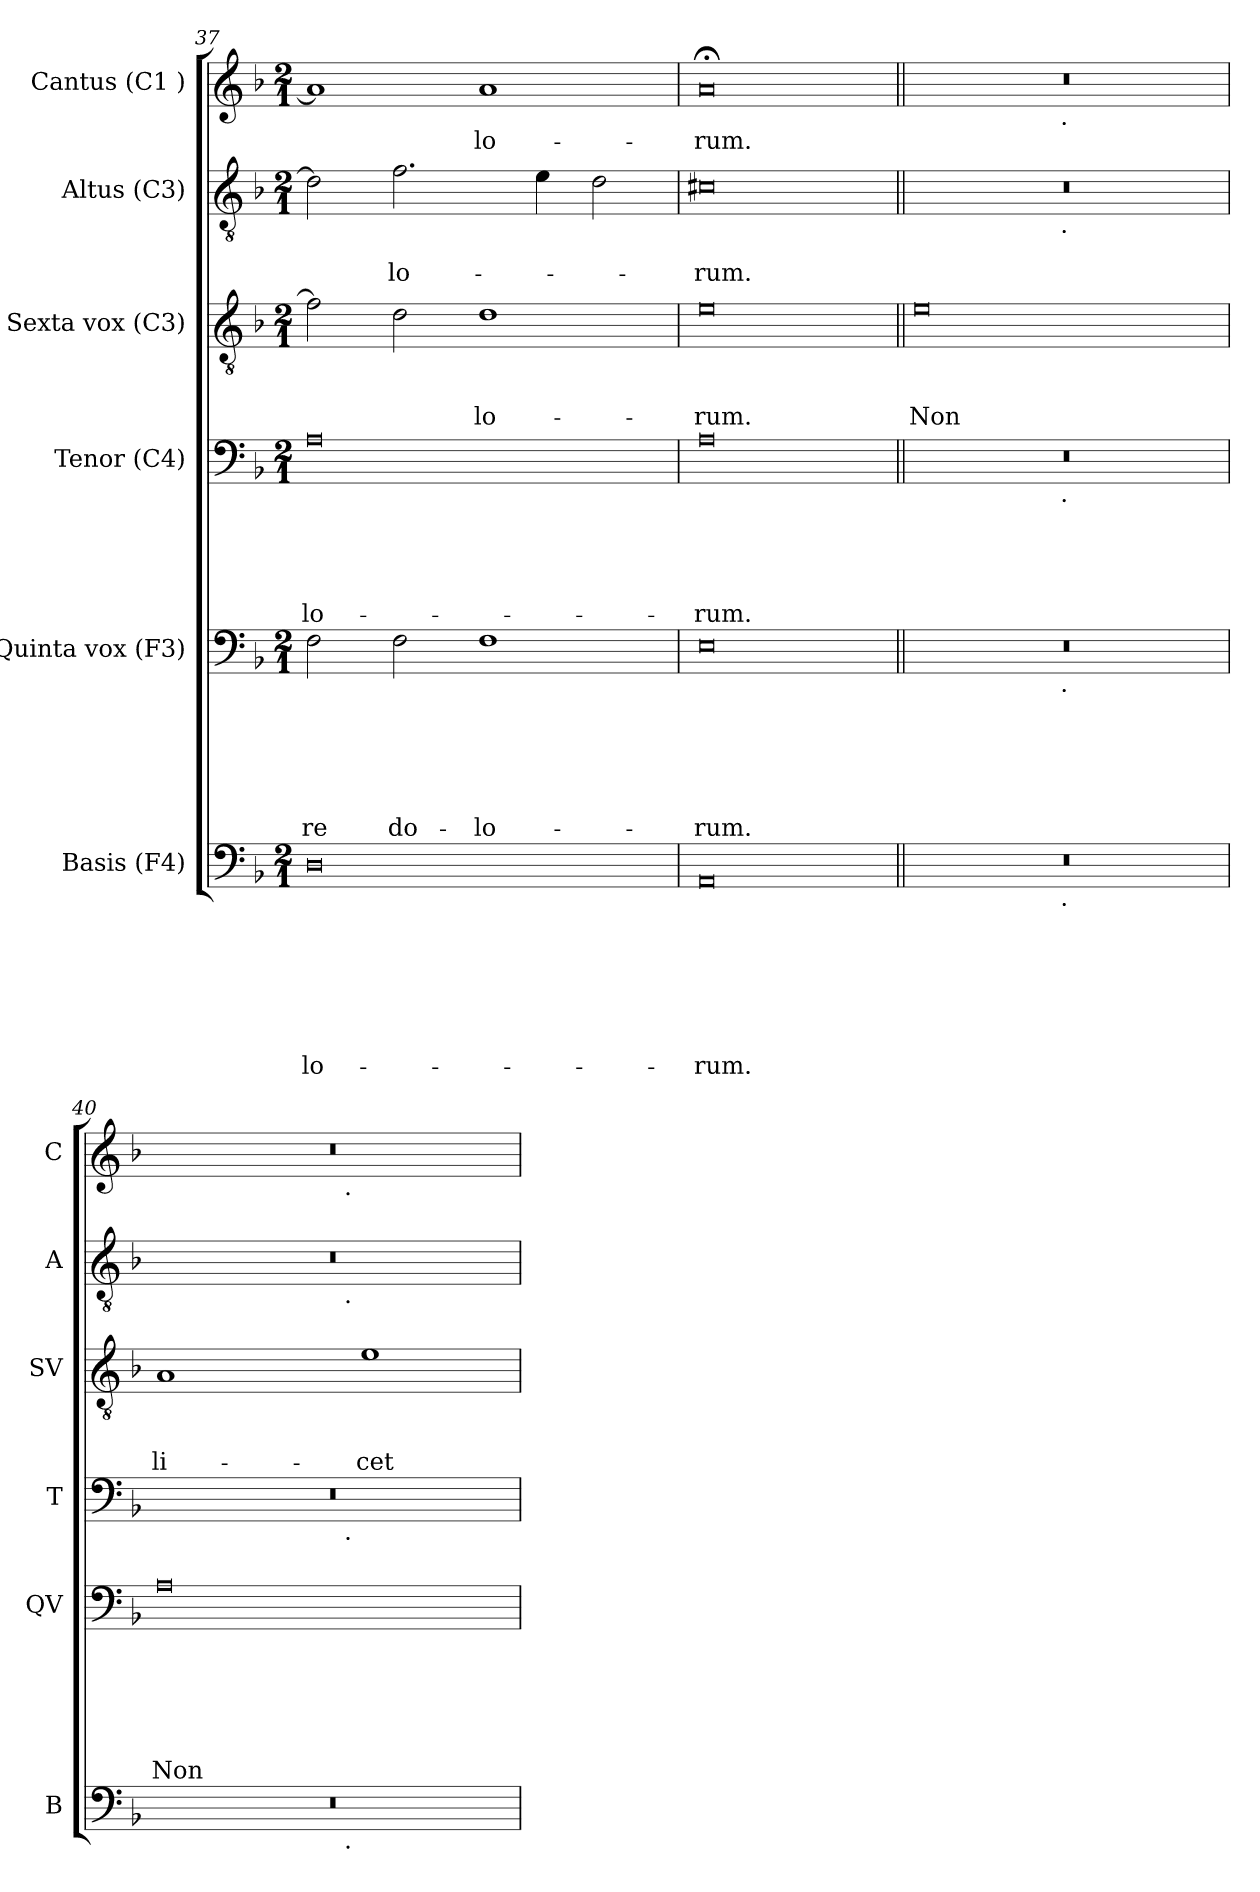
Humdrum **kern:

**kern	**text	**text	**text	**text	**text	**text	**text	**kern	**text	**text	**text	**text	**text	**text	**kern	**text	**text	**text	**text	**text	**kern	**text	**text	**text	**kern	**text	**text	**kern	**text
*part6	*part6	*part6	*part6	*part6	*part6	*part6	*part6	*part5	*part5	*part5	*part5	*part5	*part5	*part5	*part4	*part4	*part4	*part4	*part4	*part4	*part3	*part3	*part3	*part3	*part2	*part2	*part2	*part1	*part1
*staff6	*staff6	*staff6	*staff6	*staff6	*staff6	*staff6	*staff6	*staff5	*staff5	*staff5	*staff5	*staff5	*staff5	*staff5	*staff4	*staff4	*staff4	*staff4	*staff4	*staff4	*staff3	*staff3	*staff3	*staff3	*staff2	*staff2	*staff2	*staff1	*staff1
*I"Basis (F4)	*	*	*	*	*	*	*	*I"Quinta vox (F3)	*	*	*	*	*	*	*I"Tenor (C4)	*	*	*	*	*	*I"Sexta vox (C3)	*	*	*	*I"Altus (C3)	*	*	*I"Cantus (C1 )	*
*I'B	*	*	*	*	*	*	*	*I'QV	*	*	*	*	*	*	*I'T	*	*	*	*	*	*I'SV	*	*	*	*I'A	*	*	*I'C	*
*clefF4	*	*	*	*	*	*	*	*clefF4	*	*	*	*	*	*	*clefF4	*	*	*	*	*	*clefGv2	*	*	*	*clefGv2	*	*	*clefG2	*
*k[b-]	*	*	*	*	*	*	*	*k[b-]	*	*	*	*	*	*	*k[b-]	*	*	*	*	*	*k[b-]	*	*	*	*k[b-]	*	*	*k[b-]	*
*F:	*	*	*	*	*	*	*	*F:	*	*	*	*	*	*	*F:	*	*	*	*	*	*F:	*	*	*	*F:	*	*	*F:	*
*M2/1	*	*	*	*	*	*	*	*M2/1	*	*	*	*	*	*	*M2/1	*	*	*	*	*	*M2/1	*	*	*	*M2/1	*	*	*M2/1	*
=37	=37	=37	=37	=37	=37	=37	=37	=37	=37	=37	=37	=37	=37	=37	=37	=37	=37	=37	=37	=37	=37	=37	=37	=37	=37	=37	=37	=37	=37
!	!	!	!	!	!	!	!LO:LY:b:rj	!	!	!	!	!	!	!LO:LY:b	!	!	!	!	!	!LO:LY:b:rj	!	!	!	!	!	!	!	!	!
0D	.	.	.	.	.	.	-lo-	2F\	.	.	.	.	.	-re	0A	.	.	.	.	-lo-	2f\]	.	.	.	2d\]	.	.	1a]	.
!	!	!	!	!	!	!	!	!	!	!	!	!	!	!LO:LY:b	!	!	!	!	!	!	!	!	!	!	!	!	!LO:LY:b	!	!
.	.	.	.	.	.	.	.	2F\	.	.	.	.	.	do-	.	.	.	.	.	.	2d\	.	.	.	2.f\	.	-lo-	.	.
!	!	!	!	!	!	!	!	!	!	!	!	!	!	!LO:LY:b	!	!	!	!	!	!	!	!	!	!LO:LY:b	!	!	!	!	!LO:LY:b
.	.	.	.	.	.	.	.	1F	.	.	.	.	.	-lo-	.	.	.	.	.	.	1d	.	.	-lo-	.	.	.	1a	-lo-
.	.	.	.	.	.	.	.	.	.	.	.	.	.	.	.	.	.	.	.	.	.	.	.	.	4e\	.	.	.	.
.	.	.	.	.	.	.	.	.	.	.	.	.	.	.	.	.	.	.	.	.	.	.	.	.	2d\	.	.	.	.
=38	=38	=38	=38	=38	=38	=38	=38	=38	=38	=38	=38	=38	=38	=38	=38	=38	=38	=38	=38	=38	=38	=38	=38	=38	=38	=38	=38	=38	=38
!	!	!	!	!	!	!	!LO:LY:b	!	!	!	!	!	!	!LO:LY:b	!	!	!	!	!	!LO:LY:b	!	!	!	!LO:LY:b	!	!	!LO:LY:b	!	!LO:LY:b
0AA	.	.	.	.	.	.	-rum.	0E	.	.	.	.	.	-rum.	0A	.	.	.	.	-rum.	0e	.	.	-rum.	0c#X	.	-rum.	0a;	-rum.
=39||	=39||	=39||	=39||	=39||	=39||	=39||	=39||	=39||	=39||	=39||	=39||	=39||	=39||	=39||	=39||	=39||	=39||	=39||	=39||	=39||	=39||	=39||	=39||	=39||	=39||	=39||	=39||	=39||	=39||
!	!	!	!	!	!	!	!	!	!	!	!	!	!	!	!	!	!	!	!	!	!	!	!	!LO:LY:b	!	!	!	!	!
*^	*	*	*	*	*	*	*	*^	*	*	*	*	*	*	*^	*	*	*	*	*	*	*	*	*	*^	*	*	*^	*
0r	1ryy	.	.	.	.	.	.	.	0r	1ryy	.	.	.	.	.	.	0r	1ryy	.	.	.	.	.	0e	.	.	Non	0r	1ryy	.	.	0r	1ryy	.
.	32ryy	.	.	.	.	.	.	.	.	32ryy	.	.	.	.	.	.	.	32ryy	.	.	.	.	.	.	.	.	.	.	32ryy	.	.	.	32ryy	.
!	!	!	!	!	!	!	!	!	!	!	!	!	!	!	!	!	!	!	!	!	!	!	!	!	!	!	!	!	!	!	!	!	!LO:TX:b:t=.	!
!	!	!	!	!	!	!	!	!	!	!	!	!	!	!	!	!	!	!	!	!	!	!	!	!	!	!	!	!	!LO:TX:b:t=.	!	!	!	!	!
!	!	!	!	!	!	!	!	!	!	!	!	!	!	!	!	!	!	!LO:TX:b:t=.	!	!	!	!	!	!	!	!	!	!	!	!	!	!	!	!
!	!	!	!	!	!	!	!	!	!	!LO:TX:b:t=.	!	!	!	!	!	!	!	!	!	!	!	!	!	!	!	!	!	!	!	!	!	!	!	!
!	!LO:TX:b:t=.	!	!	!	!	!	!	!	!	!	!	!	!	!	!	!	!	!	!	!	!	!	!	!	!	!	!	!	!	!	!	!	!	!
.	2ryy	.	.	.	.	.	.	.	.	2ryy	.	.	.	.	.	.	.	2ryy	.	.	.	.	.	.	.	.	.	.	2ryy	.	.	.	2ryy	.
.	4...ryy	.	.	.	.	.	.	.	.	4...ryy	.	.	.	.	.	.	.	4...ryy	.	.	.	.	.	.	.	.	.	.	4...ryy	.	.	.	4...ryy	.
=40	=40	=40	=40	=40	=40	=40	=40	=40	=40	=40	=40	=40	=40	=40	=40	=40	=40	=40	=40	=40	=40	=40	=40	=40	=40	=40	=40	=40	=40	=40	=40	=40	=40	=40
!	!	!	!	!	!	!	!	!	!	!	!	!	!	!	!	!LO:LY:b	!	!	!	!	!	!	!	!	!	!	!LO:LY:b:rj	!	!	!	!	!	!	!
*	*	*	*	*	*	*	*	*	*v	*v	*	*	*	*	*	*	*	*	*	*	*	*	*	*	*	*	*	*	*	*	*	*	*	*
0r	2ryy	.	.	.	.	.	.	.	0A	.	.	.	.	.	Non	0r	2ryy	.	.	.	.	.	1A	.	.	li-	0r	2ryy	.	.	0r	2ryy	.
.	4...ryy	.	.	.	.	.	.	.	.	.	.	.	.	.	.	.	4...ryy	.	.	.	.	.	.	.	.	.	.	4...ryy	.	.	.	4...ryy	.
!	!	!	!	!	!	!	!	!	!	!	!	!	!	!	!	!	!	!	!	!	!	!	!	!	!	!	!	!	!	!	!	!LO:TX:b:t=.	!
!	!	!	!	!	!	!	!	!	!	!	!	!	!	!	!	!	!	!	!	!	!	!	!	!	!	!	!	!LO:TX:b:t=.	!	!	!	!	!
!	!	!	!	!	!	!	!	!	!	!	!	!	!	!	!	!	!LO:TX:b:t=.	!	!	!	!	!	!	!	!	!	!	!	!	!	!	!	!
!	!LO:TX:b:t=.	!	!	!	!	!	!	!	!	!	!	!	!	!	!	!	!	!	!	!	!	!	!	!	!	!	!	!	!	!	!	!	!
.	1ryy	.	.	.	.	.	.	.	.	.	.	.	.	.	.	.	1ryy	.	.	.	.	.	.	.	.	.	.	1ryy	.	.	.	1ryy	.
!	!	!	!	!	!	!	!	!	!	!	!	!	!	!	!	!	!	!	!	!	!	!	!	!	!	!LO:LY:b	!	!	!	!	!	!	!
.	.	.	.	.	.	.	.	.	.	.	.	.	.	.	.	.	.	.	.	.	.	.	1e	.	.	-cet	.	.	.	.	.	.	.
.	32ryy	.	.	.	.	.	.	.	.	.	.	.	.	.	.	.	32ryy	.	.	.	.	.	.	.	.	.	.	32ryy	.	.	.	32ryy	.
*	*	*	*	*	*	*	*	*	*	*	*	*	*	*	*	*	*	*	*	*	*	*	*	*	*	*	*v	*v	*	*	*	*	*
*v	*v	*	*	*	*	*	*	*	*	*	*	*	*	*	*	*v	*v	*	*	*	*	*	*	*	*	*	*	*	*	*v	*v	*
=	=	=	=	=	=	=	=	=	=	=	=	=	=	=	=	=	=	=	=	=	=	=	=	=	=	=	=	=	=
*-	*-	*-	*-	*-	*-	*-	*-	*-	*-	*-	*-	*-	*-	*-	*-	*-	*-	*-	*-	*-	*-	*-	*-	*-	*-	*-	*-	*-	*-
